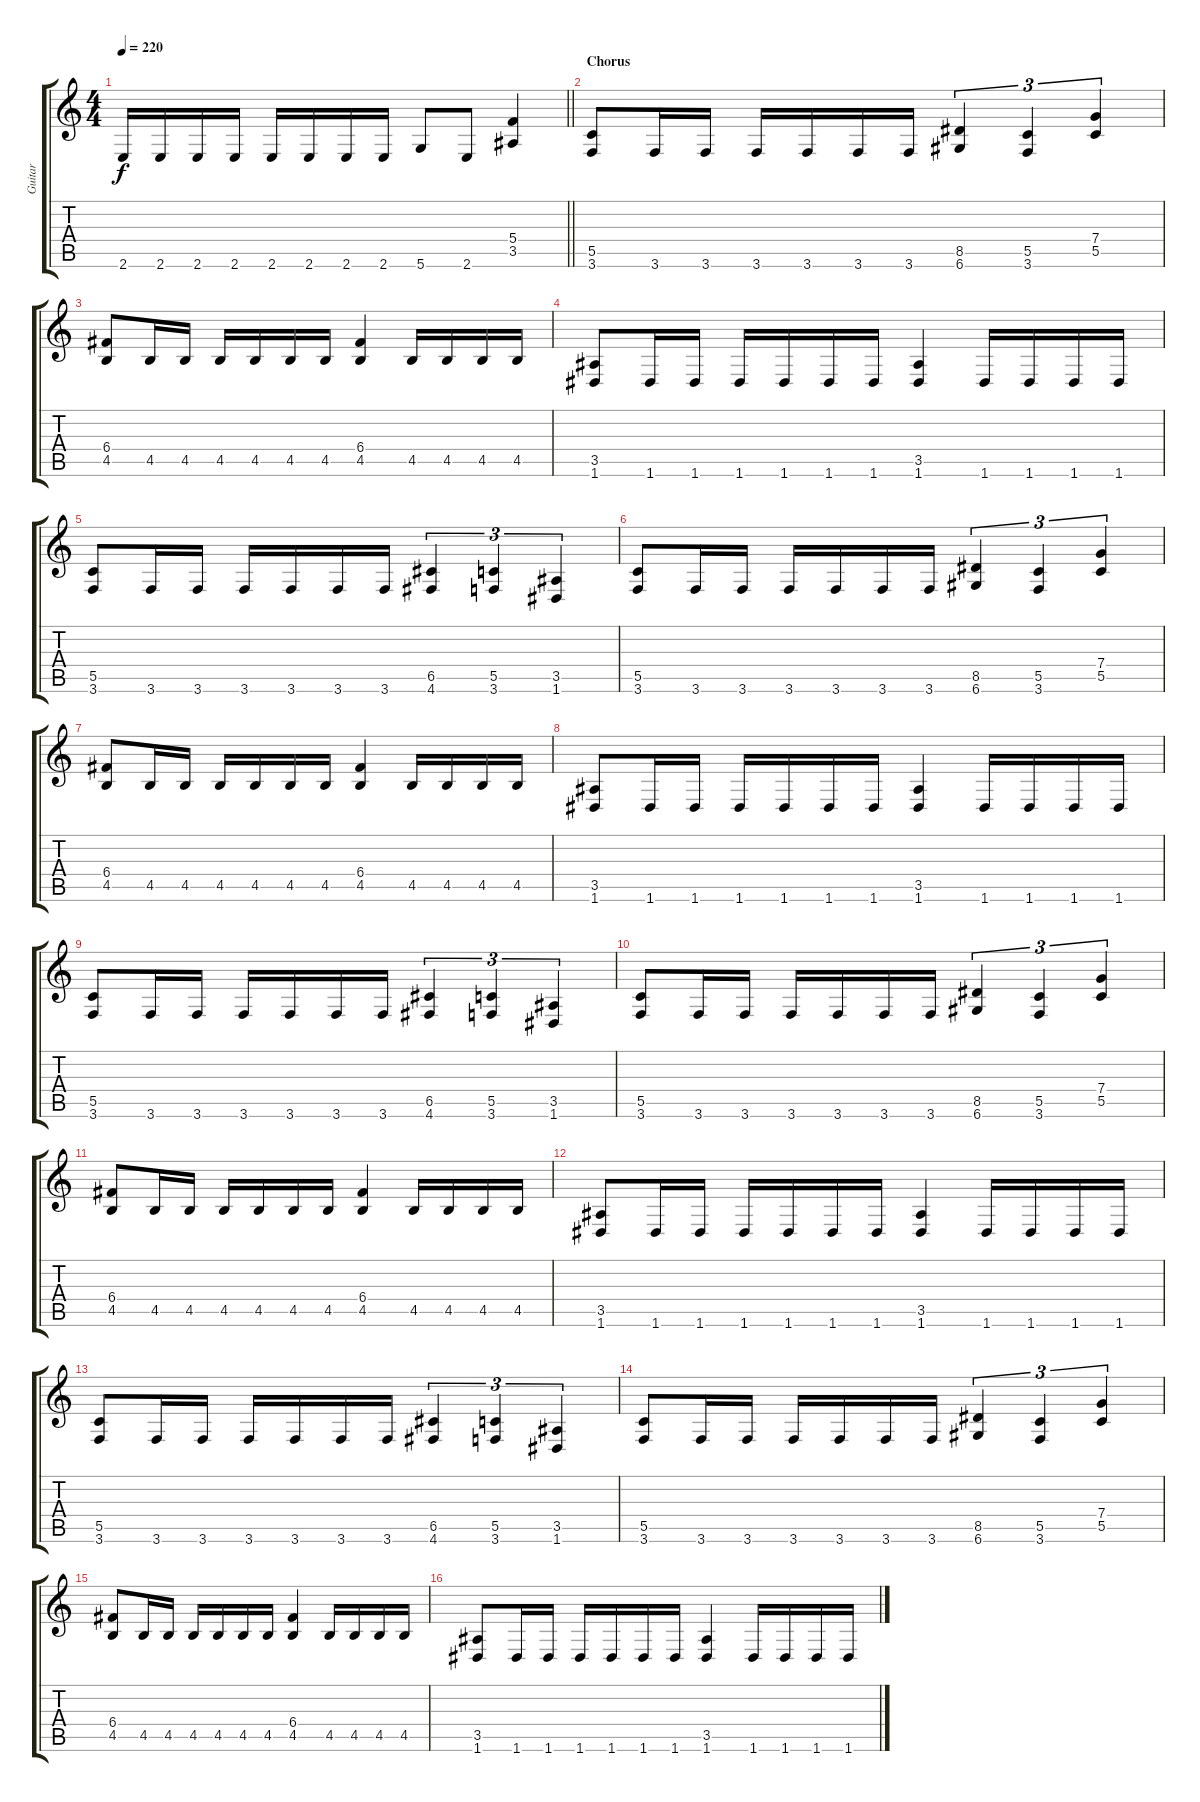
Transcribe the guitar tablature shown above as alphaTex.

\track ("Guitar" "Guitar") {instrument distortionguitar}
\staff {score tabs}
\tuning (D4 A3 F3 C3 G2 D2) {hide}
\ts (4 4)
\tempo 220
\clef g2
\barLineRight lightlight
\ks c
2.6.16{dy f} 2.6.16 2.6.16 2.6.16 2.6.16 2.6.16 2.6.16 2.6.16 5.6.8 2.6.8 (5.4 3.5).4 |
\section ("" "Chorus")
(5.5 3.6).8 3.6.16 3.6.16 3.6.16 3.6.16 3.6.16 3.6.16 (8.5 6.6).4{tu (3 2)} (5.5 3.6).4{tu (3 2)} (7.4 5.5).4{tu (3 2)} |
(6.4 4.5).8 4.5.16 4.5.16 4.5.16 4.5.16 4.5.16 4.5.16 (6.4 4.5).4 4.5.16 4.5.16 4.5.16 4.5.16 |
(3.5 1.6).8 1.6.16 1.6.16 1.6.16 1.6.16 1.6.16 1.6.16 (3.5 1.6).4 1.6.16 1.6.16 1.6.16 1.6.16 |
(5.5 3.6).8 3.6.16 3.6.16 3.6.16 3.6.16 3.6.16 3.6.16 (6.5 4.6).4{tu (3 2)} (5.5 3.6).4{tu (3 2)} (3.5 1.6).4{tu (3 2)} |
(5.5 3.6).8 3.6.16 3.6.16 3.6.16 3.6.16 3.6.16 3.6.16 (8.5 6.6).4{tu (3 2)} (5.5 3.6).4{tu (3 2)} (7.4 5.5).4{tu (3 2)} |
(6.4 4.5).8 4.5.16 4.5.16 4.5.16 4.5.16 4.5.16 4.5.16 (6.4 4.5).4 4.5.16 4.5.16 4.5.16 4.5.16 |
(3.5 1.6).8 1.6.16 1.6.16 1.6.16 1.6.16 1.6.16 1.6.16 (3.5 1.6).4 1.6.16 1.6.16 1.6.16 1.6.16 |
(5.5 3.6).8 3.6.16 3.6.16 3.6.16 3.6.16 3.6.16 3.6.16 (6.5 4.6).4{tu (3 2)} (5.5 3.6).4{tu (3 2)} (3.5 1.6).4{tu (3 2)} |
(5.5 3.6).8 3.6.16 3.6.16 3.6.16 3.6.16 3.6.16 3.6.16 (8.5 6.6).4{tu (3 2)} (5.5 3.6).4{tu (3 2)} (7.4 5.5).4{tu (3 2)} |
(6.4 4.5).8 4.5.16 4.5.16 4.5.16 4.5.16 4.5.16 4.5.16 (6.4 4.5).4 4.5.16 4.5.16 4.5.16 4.5.16 |
(3.5 1.6).8 1.6.16 1.6.16 1.6.16 1.6.16 1.6.16 1.6.16 (3.5 1.6).4 1.6.16 1.6.16 1.6.16 1.6.16 |
(5.5 3.6).8 3.6.16 3.6.16 3.6.16 3.6.16 3.6.16 3.6.16 (6.5 4.6).4{tu (3 2)} (5.5 3.6).4{tu (3 2)} (3.5 1.6).4{tu (3 2)} |
(5.5 3.6).8 3.6.16 3.6.16 3.6.16 3.6.16 3.6.16 3.6.16 (8.5 6.6).4{tu (3 2)} (5.5 3.6).4{tu (3 2)} (7.4 5.5).4{tu (3 2)} |
(6.4 4.5).8 4.5.16 4.5.16 4.5.16 4.5.16 4.5.16 4.5.16 (6.4 4.5).4 4.5.16 4.5.16 4.5.16 4.5.16 |
(3.5 1.6).8 1.6.16 1.6.16 1.6.16 1.6.16 1.6.16 1.6.16 (3.5 1.6).4 1.6.16 1.6.16 1.6.16 1.6.16
